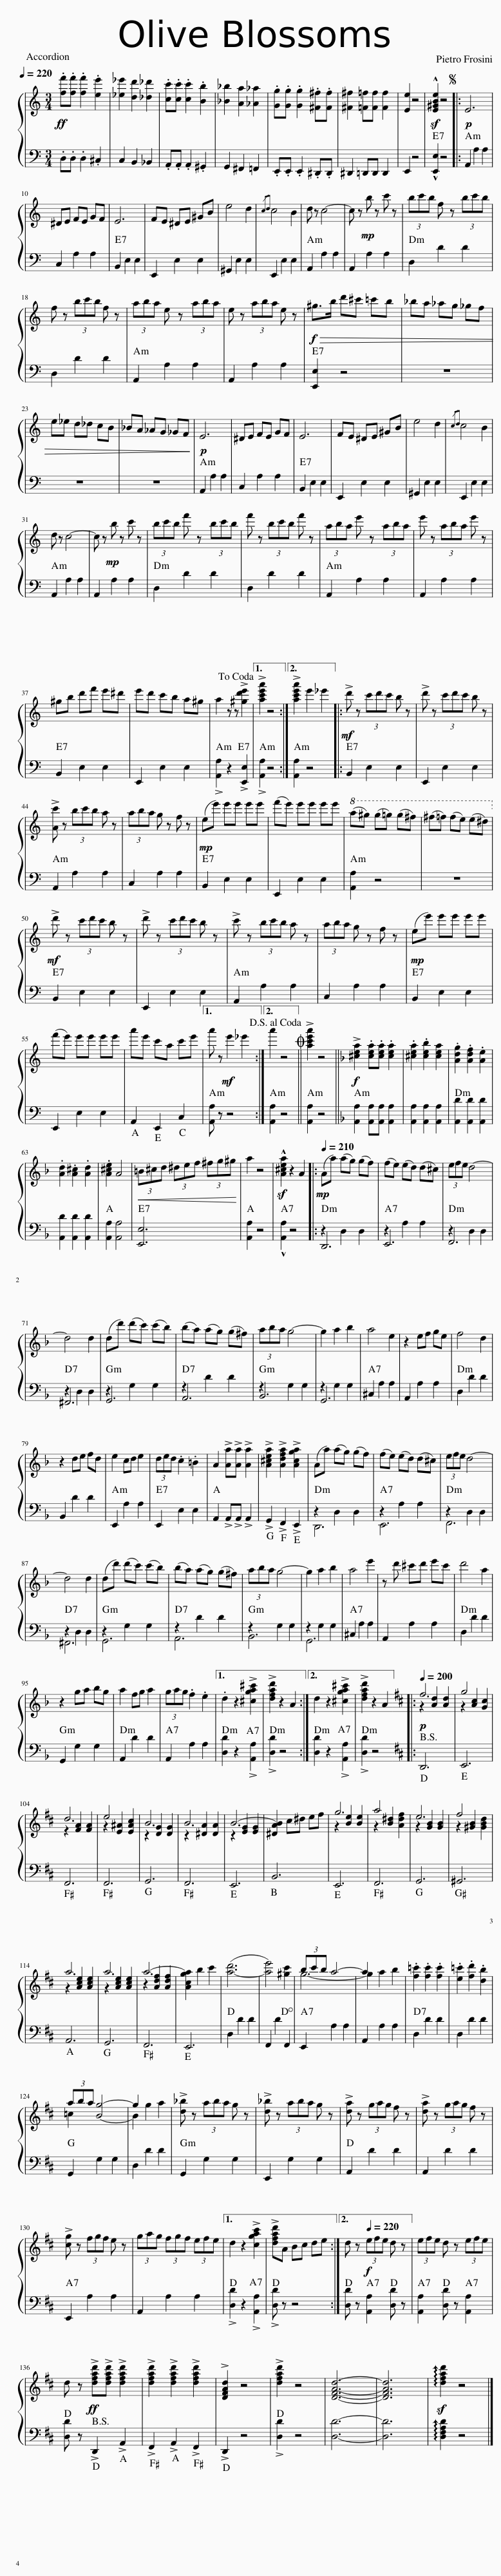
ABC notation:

X:1
%%score { ( 1 4 ) | ( 2 3 ) }
L:1/8
Q:1/4=220
M:3/4
I:linebreak $
K:C
V:1 treble
V:4 treble
V:2 bass
V:3 bass
V:1
!ff! .[ff'].[ff'] .[ff']2 .[ee']2 | [_e_e']2 [dd']2 [_d_d']2 | .[cc'].[cc'] .[cc']2 .[Bb]2 | [_B_b]2 [Aa]2 [_A_a]2 | .[Gg].[Gg] .[Gg]2 .[^F^f].[Ff] | %5
 [^F^f]2 [=F=f][Ff] [Ff]2 | [Ee]2 z4 | !^![E^GBe]2 z4 |:S!p! E6 |$ ^DE FE GF | %10
 E6 | FE ^DE ^GB | e4 d2 |{/cd} c4 B2 | d z c4- | %15
 c z!mp! b z c' z | (3bc'b f z (3bc'b |$ f z (3bc'b f z | (3aba e z (3aba | e z (3aba e z | %20
!f!!>(! ^g>b d'^c' =c'b | _ba _ag _gf |$ e_e d_d cB | _BA _AG _GF!>)! |!p! E6 | %25
 ^DE FE GF | E6 | FE ^DE ^GB | e4 d2 |{/cd} c4 B2 |$ %30
 d z c4- | c z!mp! b z c' z | (3bc'b f' z (3bc'b | f' z (3bc'b f' z | (3aba e' z (3aba | %35
 e' z (3aba e' z |$ ^gb d'f' e'^d' | e'd' c'b a^g | a2 z z !>![^gd'e']2!dacoda! |1 !>![ac'e'a']2 z4 :|2 %40
 !>![ac'e'a']2 e'2 _e'2 |:!mf! !>!d' z (3c'd'c' b z | !>!d' z (3c'd'c' b z |$ !>![Ac'] z (3bc'b a z | (3aba g z f z | %45
!mp! (ee') e'e' e'e' | (f'e') e'e' e'e' |!8va(! (a'^g') (g'=g') (g'^f') | (^f'=f') (f'e') (e'^d')!8va)! |$!mf! !>!d' z (3c'd'c' b z | %50
 !>!d' z (3c'd'c' b z | !>!c' z (3bc'b a z | (3aba g z f z |!mp! (ee') e'e' e'e' |$ (f'e') e'e' e'e' | %55
 a'e' c'a c'e' |1 a' z!mf! e'2 _e'2 :|2 a'2 z4!D.S.! ||O !>![ac'e'a']2 z4 ||[K:F]!f! !>![^cea]2 .[cea].[cea] .[cea]2 | %60
 .[^cea]2 .[ceb]2 [cea]2 | .[Adg]2 .[Adf]2 .[Ae]2 |$ .[Ad]2 .[A^c]2 .[Ad]2 | .[A^ce]2 A4 |!<(! (3=B^cd (3^def (3^fg^g!<)! | %65
 a2 z4 | !^![A^cea]2 z2 A2 |:!mp![Q:1/4=210] (Aa) (ag) (gf) | (fe) (ed) (d^c) | (3efe d4- |$ %70
 d4 d2 | (dd') (d'c') (c'b) | (ba) (ag) (g^f) | (3aba g4- | g2 a2 b2 | %75
 a4 e2 | z2 ef ge | f4 d2 |$ z2 de fd | e2 cd e2 | %80
 (3ded .c2 .=B2 | A2 !>![Aa]!>![Aa] !>![Aa]2 | !>![A^cea]2 !>![Adfa]2 !>![Acga]2 | (Aa) (ag) (gf) | (fe) (ed) (d^c) | %85
 (3efe d4- |$ d4 d2 | (dd') (d'c') (c'b) | (ba) (ag) (g^f) | (3aba g4- | %90
 g2 a2 b2 | a4 e'2 | z d' ^c'd' e'c' | d'4 a2 |$ z2 ga bg | %95
 a2 fg a2 | (3gag .f2 .e2 |1 .d2 z2 !>![^cga^c']2 | !>![dfad']2 z2 A2 :|2 d2 z2 !>![^cga^c']2 | %100
 !>![dfad']2 z2 A2 |:[K:D][Q:1/4=200]!p! z2 [Ad]2 [Ad]2 | z2 [Ac]2 [Gc]2 |$ z2 [FA]2 [FA]2 | z2 [E^A]2 [EAc]2 | %105
 z2 [DG]2 [DG]2 | z2 [^DA]2 [DA]2 | z2 [EG]2 [EG]2 | [^DAB]2 c^d ef | z2 [Be]2 [Be]2 | %110
 z2 [B^d]2 [Adf]2 | z2 [GB]2 [GB]2 | z2 [^GB]2 [GBd]2 |$ z2 [Ace]2 [Ace]2 | z2 [Ace]2 [Ace]2 | %115
 z2 [Adf]2 [Adf]2 | [Acga]2 b2 c'2 | ([a-d']6 | [ae']4) [^gc']2 | g6- | %120
 g2 a2 b2 | .[f=c']2 .[fc']2 .[fc']2 | .[e=c']2 .[fd']2 .[db]2 |$ =c2 B4- | B2 g2 a2 | %125
 !>![d_b] z (3aba g z | !>![d_b] z (3aba g z | !>![da] z (3gag f z | !>![da] z (3gag f z |$ !>![cg] z (3fgf e z | %130
 (3gag (3fgf (3efe |1 d2 z2 !>![cgac']2 | !>![dfad']A Bc de :|2 d z!f![Q:1/4=220] (3efe d z || (3efe d z (3efe |$ %135
 d z!ff! !>![dfad']!>![dfad'] !>![dfad']2 | !>![dfad']2 !>![dfad']2 !>![dfad']2 | !>![DFAd]2 z4 | !>![dfad']2 z4 | [DFAd]6- | %140
 [DFAd]6 | !arpeggio![dfad']2 z4 |] %142
V:2
 .D,.D, .D,2 .^C,2 | C,2 B,,2 _B,,2 | .A,,.A,, .A,,2 .^G,,2 | G,,2 ^F,,2 =F,,2 | .E,,.E,, .E,,2 .^D,,.D,, | %5
 ^D,,2 =D,,D,, D,,2 | E,,2 z4 | !^![E,,E,]2 z4 |: A,,2 A,2 A,2 |$ C,2 A,2 A,2 | %10
 B,,2 E,2 E,2 | E,,2 E,2 E,2 | ^G,,2 E,2 E,2 | E,,2 E,2 E,2 | A,,2 A,2 A,2 | %15
 A,,2 A,2 A,2 | D,2 D2 D2 |$ D,2 D2 D2 | A,,2 A,2 A,2 | A,,2 A,2 A,2 | %20
 [E,,E,]2 z4 | z6 |$ z6 | z6 | A,,2 A,2 A,2 | %25
 C,2 A,2 A,2 | B,,2 E,2 E,2 | E,,2 E,2 E,2 | ^G,,2 E,2 E,2 | E,,2 E,2 E,2 |$ %30
 A,,2 A,2 A,2 | A,,2 A,2 A,2 | D,2 D2 D2 | D,2 D2 D2 | A,,2 A,2 A,2 | %35
 A,,2 A,2 A,2 |$ B,,2 E,2 E,2 | E,,2 E,2 E,2 | !>![A,,A,]2 z2 !>![E,,E,]2 |1 !>![A,,A,]2 z4 :|2 %40
 [A,,A,]2 z4 |: B,,2 E,2 E,2 | E,,2 E,2 E,2 |$ A,,2 A,2 A,2 | C,2 A,2 A,2 | %45
 B,,2 E,2 E,2 | E,,2 E,2 E,2 | [A,,A,]2 z4 | z6 |$ B,,2 E,2 E,2 | %50
 E,,2 E,2 E,2 | A,,2 A,2 A,2 | C,2 A,2 A,2 | B,,2 E,2 E,2 |$ E,,2 E,2 E,2 | %55
 A,,2 E,,2 C,2 |1 [A,,A,] z z4 :|2 [A,,A,]2 z4 || [A,,A,]2 z4 ||[K:F] [A,,A,]2 [A,,A,][A,,A,] [A,,A,]2 | %60
 [A,,A,]2 [A,,A,]2 [A,,A,]2 | [A,,D]2 [A,,D]2 [A,,D]2 |$ [A,,D]2 [A,,D]2 [A,,D]2 | [A,,A,]2 [A,,A,]4 | [E,,E,]6 | %65
 [A,,A,]2 z4 | !^![A,,A,]2 z4 |: D,,6 | E,,6 | F,,6 |$ %70
 ^F,,6 | G,,6 | A,,6 | B,,6 | G,,6 | %75
 ^C,2 A,2 A,2 | A,,2 A,2 A,2 | D,2 D2 D2 |$ B,,2 D2 D2 | E,,2 A,2 A,2 | %80
 E,,2 E,2 E,2 | A,,2 !>!A,,!>!A,, !>!A,,2 | !>!G,,2 !>!F,,2 !>!E,,2 | D,,6 | E,,6 | %85
 F,,6 |$ ^F,,6 | G,,6 | A,,6 | B,,6 | %90
 G,,6 | ^C,2 A,2 A,2 | A,,2 A,2 A,2 | D,2 D2 D2 |$ G,,2 G,2 G,2 | %95
 A,,2 D2 D2 | A,,2 A,2 A,2 |1 [D,D]2 z2 !>![A,,A,]2 | !>![D,D]2 z4 :|2 [D,D]2 z2 !>![A,,A,]2 | %100
 !>![D,D]2 z4 |:[K:D] D,,6 | E,,6 |$ F,,6 | F,,6 | %105
 G,,6 | F,,6 | E,,6 | B,,6 | E,,6 | %110
 F,,6 | G,,6 | ^G,,6 |$ A,,6 | G,,6 | %115
 F,,6 | E,,6 | D,2 D2 D2 | F,,2 D2 F,,2 | E,,2 A,2 A,2 | %120
 A,,2 A,2 A,2 | D,2 D2 D2 | D,2 D2 D2 |$ G,,2 G,2 G,2 | D,2 D2 D2 | %125
 G,,2 G,2 G,2 | E,,2 G,2 G,2 | A,,2 D2 D2 | A,,2 D2 D2 |$ E,,2 A,2 A,2 | %130
 A,,2 A,2 A,2 |1 !>![D,D]2 z2 !>![A,,A,]2 | !>![D,D] z z4 :|2 [D,D] z [A,,A,]2 [D,D] z || [A,,A,]2 [D,D] z [A,,A,]2 |$ %135
 [D,D] z !>!D,,2 !>!A,,2 | !>!F,,2 !>!A,,2 !>!F,,2 | !>!D,,2 z4 | !>![D,D]2 z4 | [D,D]6- | %140
 [D,D]6 | !arpeggio![D,F,A,D]2 z4 |] %142
V:3
 x6 | x6 | x6 | x6 | x6 | %5
 x6 | x6 | x6 |: x6 |$ x6 | %10
 x6 | x6 | x6 | x6 | x6 | %15
 x6 | x6 |$ x6 | x6 | x6 | %20
 x6 | x6 |$ x6 | x6 | x6 | %25
 x6 | x6 | x6 | x6 | x6 |$ %30
 x6 | x6 | x6 | x6 | x6 | %35
 x6 |$ x6 | x6 | x6 |1 x6 :|2 %40
 x6 |: x6 | x6 |$ x6 | x6 | %45
 x6 | x6 | x6 | x6 |$ x6 | %50
 x6 | x6 | x6 | x6 |$ x6 | %55
 x6 |1 x6 :|2 x6 || x6 ||[K:F] x6 | %60
 x6 | x6 |$ x6 | x6 | x6 | %65
 x6 | x6 |: z2 D,2 D,2 | z2 A,2 A,2 | z2 D,2 D,2 |$ %70
 z2 D,2 D,2 | z2 G,2 G,2 | z2 D2 D2 | z2 G,2 G,2 | z2 G,2 G,2 | %75
 x6 | x6 | x6 |$ x6 | x6 | %80
 x6 | x6 | x6 | z2 D,2 D,2 | z2 A,2 A,2 | %85
 z2 D,2 D,2 |$ z2 D,2 D,2 | z2 G,2 G,2 | z2 D2 D2 | z2 G,2 G,2 | %90
 z2 G,2 G,2 | x6 | x6 | x6 |$ x6 | %95
 x6 | x6 |1 x6 | x6 :|2 x6 | %100
 x6 |:[K:D] x6 | x6 |$ x6 | x6 | %105
 x6 | x6 | x6 | x6 | x6 | %110
 x6 | x6 | x6 |$ x6 | x6 | %115
 x6 | x6 | x6 | x6 | x6 | %120
 x6 | x6 | x6 |$ x6 | x6 | %125
 x6 | x6 | x6 | x6 |$ x6 | %130
 x6 |1 x6 | x6 :|2 x6 || x6 |$ %135
 x6 | x6 | x6 | x6 | x6 | %140
 x6 | x6 |] %142
V:4
 x6 | x6 | x6 | x6 | x6 | %5
 x6 | x6 | x6 |: x6 |$ x6 | %10
 x6 | x6 | x6 | x6 | x6 | %15
 x6 | x6 |$ x6 | x6 | x6 | %20
 x6 | x6 |$ x6 | x6 | x6 | %25
 x6 | x6 | x6 | x6 | x6 |$ %30
 x6 | x6 | x6 | x6 | x6 | %35
 x6 |$ x6 | x6 | x6 |1 x6 :|2 %40
 x6 |: x6 | x6 |$ x6 | x6 | %45
 x6 | x6 |!8va(! x6 | x6!8va)! |$ x6 | %50
 x6 | x6 | x6 | x6 |$ x6 | %55
 x6 |1 x6 :|2 x6 || x6 ||[K:F] x6 | %60
 x6 | x6 |$ x6 | x6 | x6 | %65
 x6 | x6 |: x6 | x6 | x6 |$ %70
 x6 | x6 | x6 | x6 | x6 | %75
 x6 | x6 | x6 |$ x6 | x6 | %80
 x6 | x6 | x6 | x6 | x6 | %85
 x6 |$ x6 | x6 | x6 | x6 | %90
 x6 | x6 | x6 | x6 |$ x6 | %95
 x6 | x6 |1 x6 | x6 :|2 x6 | %100
 x6 |:[K:D] f6 | g4 x2 |$ d6 | e4 x2 | %105
 B6 | B6 | B6- | x6 | g6 | %110
 a4 x2 | e6 | f4 x2 |$ a6 | a6 | %115
 a6- | x6 | x6 | x6 | (3bc'b a4- | %120
 a2 x4 | x6 | x6 |$ (3aba g4- | g2 x4 | %125
 x6 | x6 | x6 | x6 |$ x6 | %130
 x6 |1 x6 | x6 :|2 x6 || x6 |$ %135
 x6 | x6 | x6 | x6 | x6 | %140
 x6 | x6 |] %142
